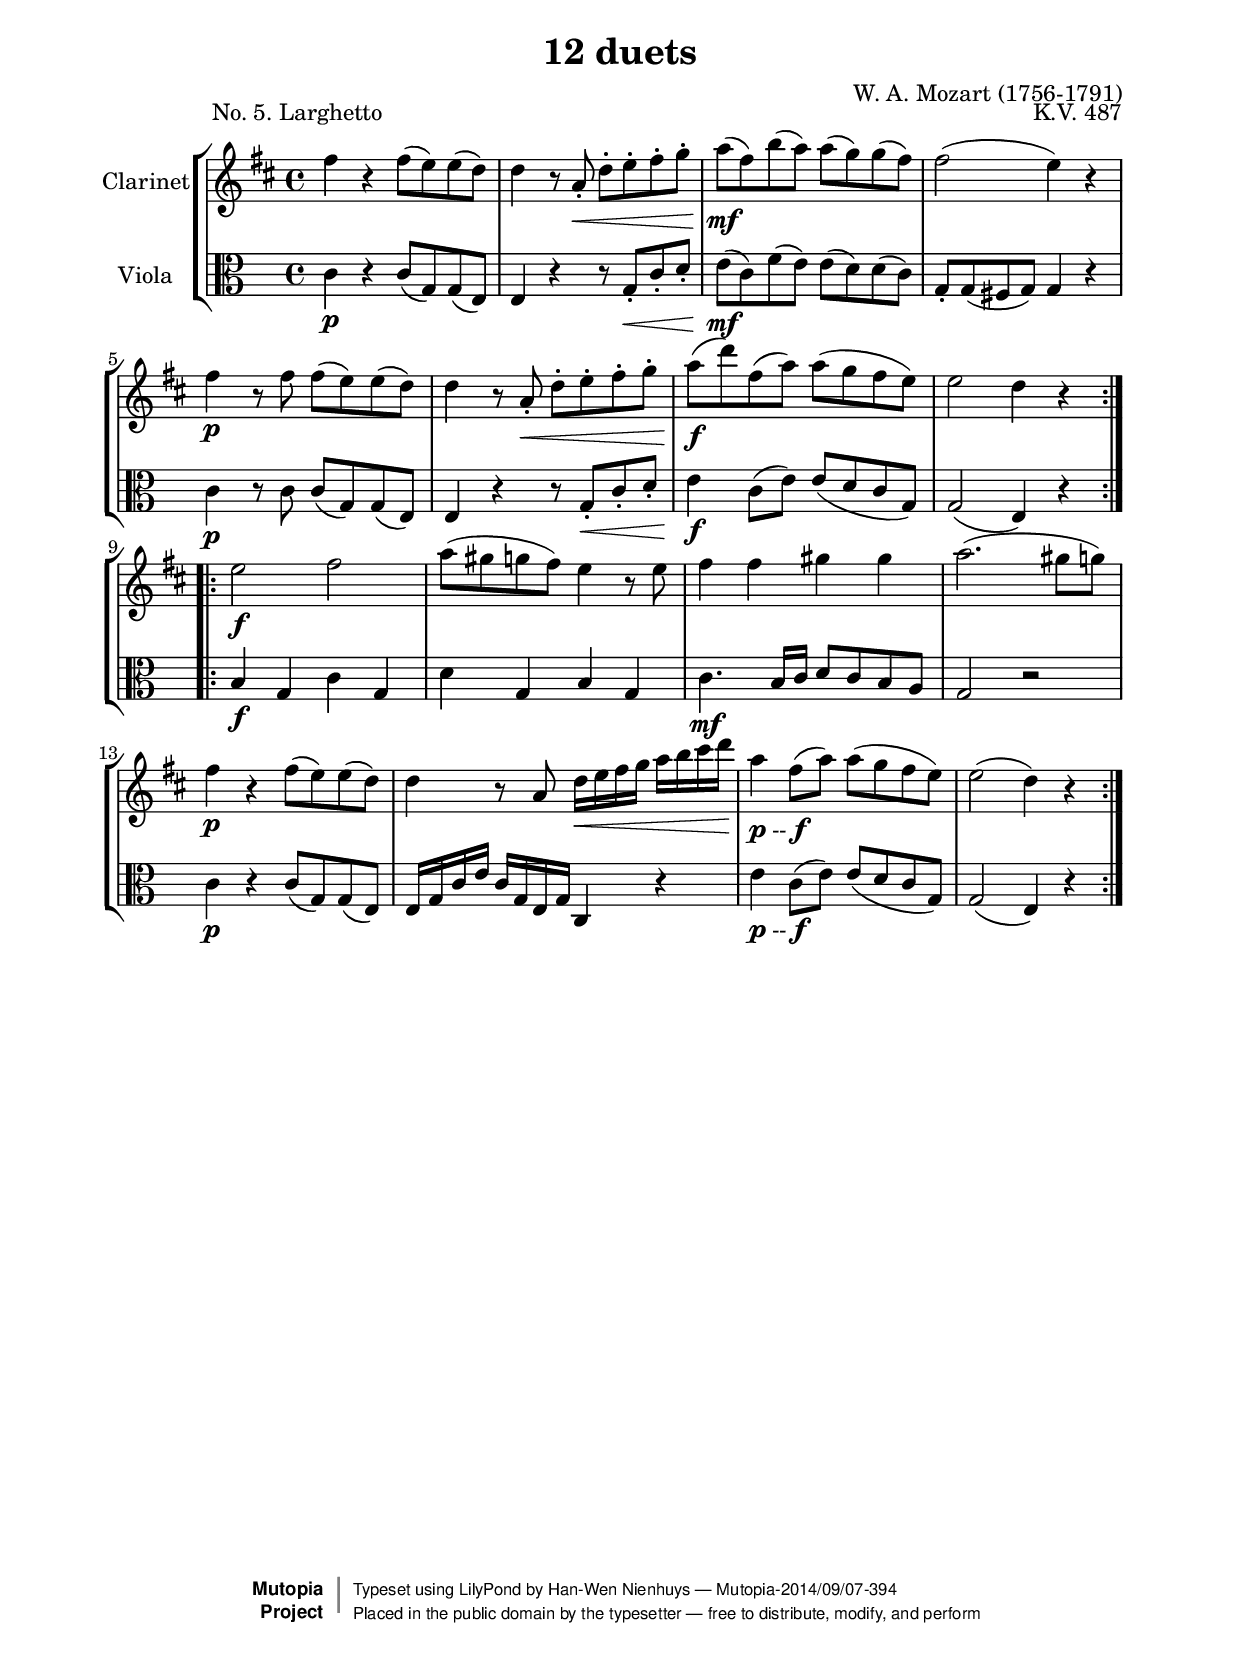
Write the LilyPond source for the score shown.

\version "2.18.2"
\version "2.18.2"
\header {
    title = "12 duets"
    composer = "W. A. Mozart (1756-1791)"
    opus = "K.V. 487"

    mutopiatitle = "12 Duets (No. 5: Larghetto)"
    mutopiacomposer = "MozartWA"
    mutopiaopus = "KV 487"
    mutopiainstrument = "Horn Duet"
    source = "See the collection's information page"
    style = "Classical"
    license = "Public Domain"
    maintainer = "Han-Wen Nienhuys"
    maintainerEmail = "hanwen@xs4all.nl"

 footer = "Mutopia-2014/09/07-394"
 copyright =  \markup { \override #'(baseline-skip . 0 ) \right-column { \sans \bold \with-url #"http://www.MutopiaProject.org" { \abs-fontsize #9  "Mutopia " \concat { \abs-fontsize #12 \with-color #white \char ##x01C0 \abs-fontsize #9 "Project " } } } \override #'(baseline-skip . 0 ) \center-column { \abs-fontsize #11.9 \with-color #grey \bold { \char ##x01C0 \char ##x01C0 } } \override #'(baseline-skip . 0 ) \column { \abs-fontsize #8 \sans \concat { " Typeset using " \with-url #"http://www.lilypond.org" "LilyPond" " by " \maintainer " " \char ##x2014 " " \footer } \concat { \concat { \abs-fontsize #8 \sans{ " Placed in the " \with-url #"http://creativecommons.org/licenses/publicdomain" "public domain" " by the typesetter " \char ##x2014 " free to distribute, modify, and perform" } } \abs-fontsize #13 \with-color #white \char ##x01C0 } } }
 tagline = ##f
}

\paper {
  top-margin = 8\mm
  top-markup-spacing.basic-distance = #6
  markup-markup-spacing = #1.2
  system-system-spacing = #5
  last-bottom-spacing.basic-distance = #12
  top-system-spacing.basic-distance = #12
  bottom-margin = 10\mm
  line-width = 17.0\cm
}


global =  {
    \time 2/2
    }

hornI =  \relative c'' {
    \key c \major
    \repeat volta 2 {
    e4-\omit\p r e8( d) d( c ) |
    c4 r8 g-.\< c-. d-. e-. f-. |
    g(\mf e) a( g) g(f) f( e) |
    e2( d4) r
    e4\p r8 e8 e(d) d(c) |
    c4 r8 g-.\< c-. d-. e-. f-. |
    g(\f c) e,( g) g( f e d )
    d2 \octaveCheck c'' c4 r4
    }
    \repeat volta 2 {
	d2-\f e g8( fis f e) d4 r8 d |
	e4 e fis fis |
	g2.( fis8 f)
	e4\p r4 e8( d) d(c) |
	c4 r8 g c16\<[ d e f]  g[ a b c] |
	g4\!_\markup { \dynamic p -- \dynamic f } e8( g) g( f e d) |
	d2(
	\octaveCheck c''
	c4) r4
    }
}
hornII =  \relative c'' {
    \key c \major
        \repeat volta 2 {
	    c4\p r4 c8(g) g(e) |
	    e4 r r8 g-.\< c-. d-. |
	    e(\mf c) f(e) e(d) d(c) |
	    g-. g( fis g) g4 r4 |
	    c\p r8 c c( g) g( e) |
	    e4 r r8 g-.\< c-. d-. |
	    e4\f c8( e) e( d c g) |
	    g2( \octaveCheck e' e4) r 
	}
        \repeat volta 2 {
	    b'4\f g c g d' g, b g |
	    c4.\mf b16 c d8 c b a |
	    g2 r
	    c4\p r c8(g ) g( e) |
	    e16[ g c e] c[ g e g] c,4 r |
	    e'4_\markup { \dynamic p -- \dynamic f } c8( e) e( d c g) |
	    g2( e4) r
	}
    }


\score {
  \new StaffGroup   <<
    \new Staff \with {
        midiInstrument="clarinet"
        instrumentName="Clarinet"
    }  << \transposition bes \transpose c d \hornI >>
    \new Staff \with {
        midiInstrument="viola"
        instrumentName="Viola"
    }  << \clef alto \transpose c' c \hornII >>
    >>
  
  \midi {
    \tempo 4 = 60
    }

  \layout { }
  
  \header {
    piece = \markup { \hspace #9 "No. 5. Larghetto"  }
  }
}
